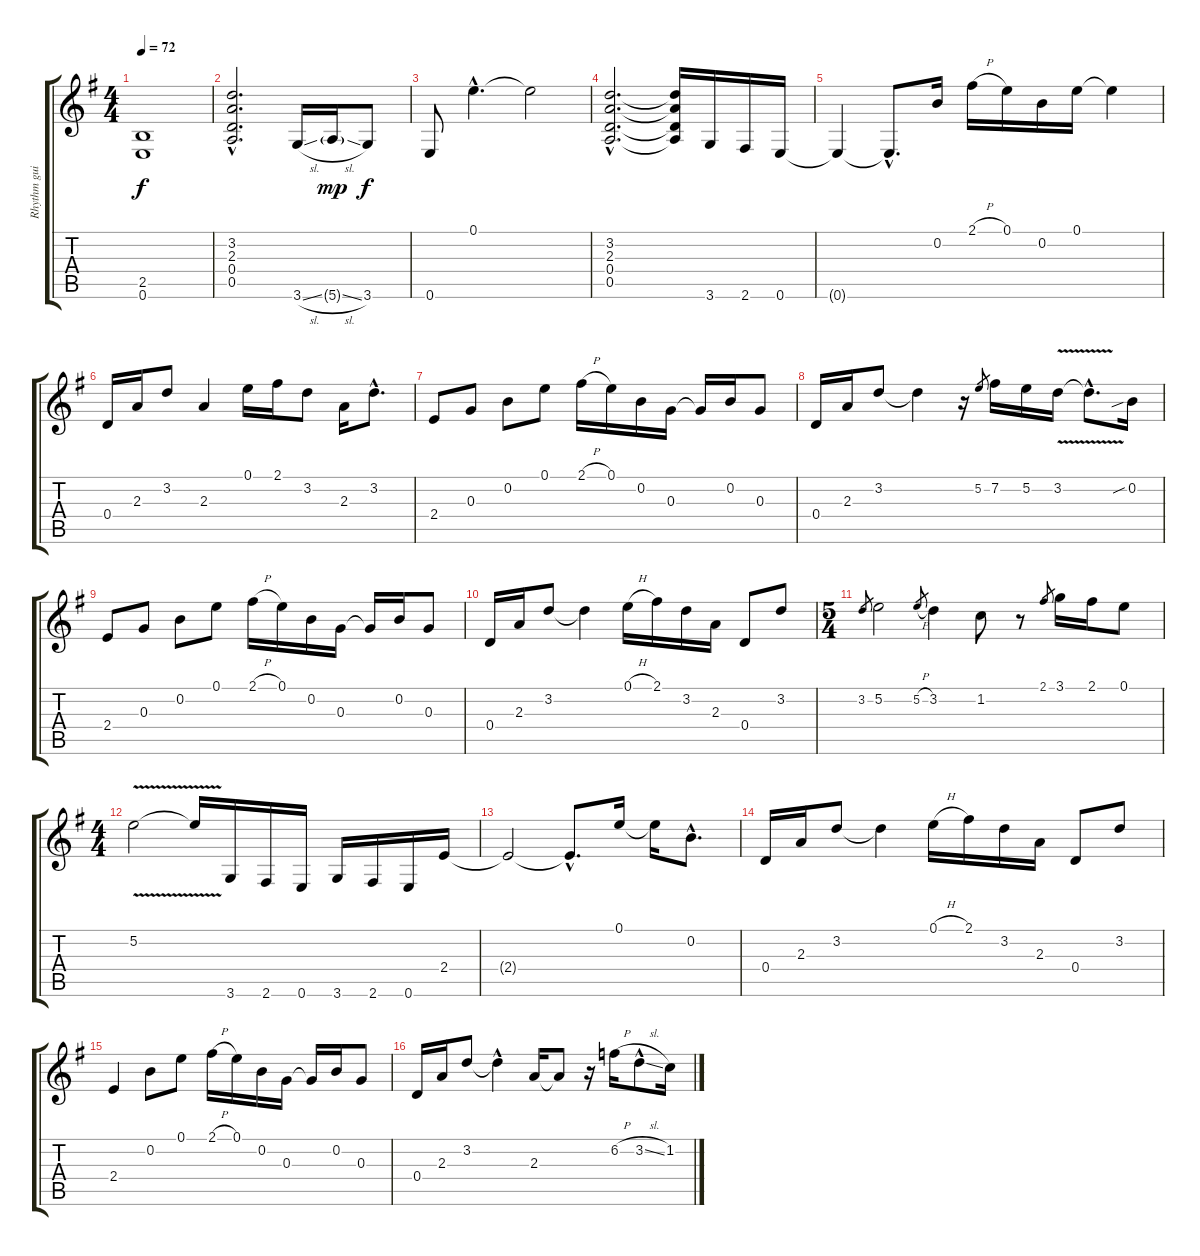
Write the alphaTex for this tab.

\track ("Rhythm guitar" "Rhythm gui") {instrument overdrivenguitar}
\staff {score tabs}
\tuning (E4 B3 G3 D3 A2 E2) {hide}
\ts (4 4)
\tempo 72
\clef g2
\ks g
(2.5 0.6).1{dy f instrument overdrivenguitar} |
(3.2{hac} 2.3{hac} 0.4{hac} 0.5{hac}).2{d} 3.6{sl}.16 5.6{sl g}.16{dy mp} 3.6.8{dy f} |
0.6.8 0.1{hac}.4{d} 0.1{t}.2 |
(3.2{hac} 2.3{hac} 0.4{hac} 0.5{hac}).2{d} (3.2{t} 2.3{t} 0.4{t} 0.5{t}).16 3.6.16 2.6.16 0.6.16 |
0.6{t}.4 0.6{hac t}.8{d} 0.2.16 2.1{h}.16 0.1.16 0.2.16 0.1.16 0.1{t}.4 |
0.4.16 2.3.16 3.2.8 2.3.4 0.1.16 2.1.16 3.2.8 2.3.16 3.2{hac}.8{d} |
2.4.8 0.3.8 0.2.8 0.1.8 2.1{h}.16 0.1.16 0.2.16 0.3.16 0.3{t}.16 0.2.16 0.3.8 |
0.4.16 2.3.16 3.2.8 3.2{t}.4 r.16 5.2.8{gr} 7.2.16 5.2.16 3.2{v}.16 3.2{hac t}.8{d} 0.2{sib}.16 |
2.4.8 0.3.8 0.2.8 0.1.8 2.1{h}.16 0.1.16 0.2.16 0.3.16 0.3{t}.16 0.2.16 0.3.8 |
0.4.16 2.3.16 3.2.8 3.2{t}.4 0.1{h}.16 2.1.16 3.2.16 2.3.16 0.4.8 3.2.8 |
\ts (5 4)
3.2.8{gr} 5.2.2 5.2{h}.8{gr} 3.2.4 1.2.8 r.8 2.1.8{gr} 3.1.16 2.1.16 0.1.8 |
\ts (4 4)
5.2{v}.2 5.2{t}.16 3.6.16 2.6.16 0.6.16 3.6.16 2.6.16 0.6.16 2.4.16 |
2.4{t}.2 2.4{hac t}.8{d} 0.1.16 0.1{t}.16 0.2{hac}.8{d} |
0.4.16 2.3.16 3.2.8 3.2{t}.4 0.1{h}.16 2.1.16 3.2.16 2.3.16 0.4.8 3.2.8 |
2.4.4 0.2.8 0.1.8 2.1{h}.16 0.1.16 0.2.16 0.3.16 0.3{t}.16 0.2.16 0.3.8 |
0.4.16 2.3.16 3.2.8 3.2{hac t}.4 2.3.16 2.3{t}.8 r.16 6.2{h}.16 3.2{sl hac}.8 1.2.16
